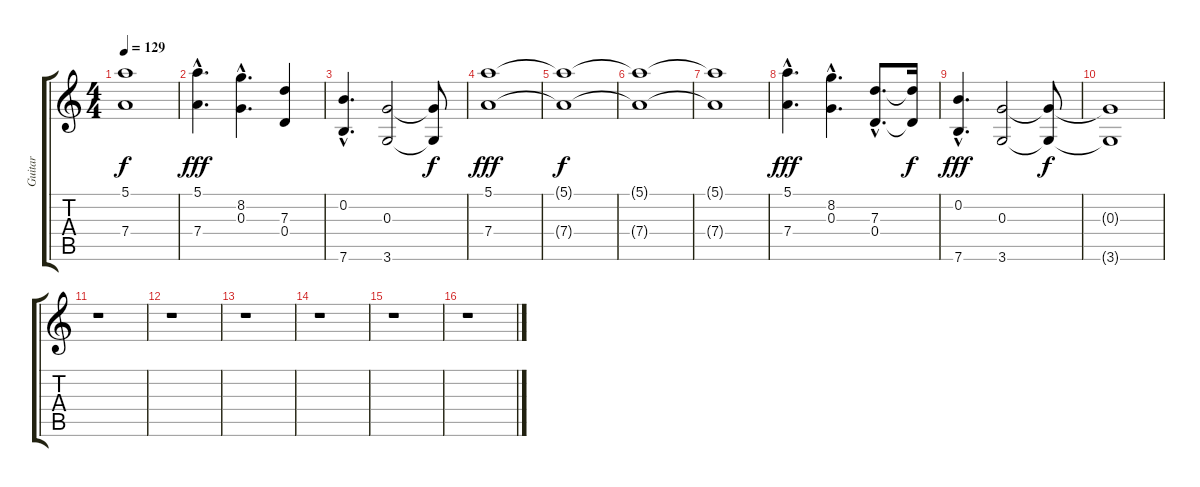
\track ("Guitar" "Guitar") {instrument distortionguitar}
\staff {score tabs}
\tuning (E4 B3 G3 D3 A2 E2) {hide}
\ts (4 4)
\tempo 129
\clef g2
\ks c
(5.1{t} 7.4{t}).1{dy f} |
(5.1{hac} 7.4{hac}).4{d dy fff} (8.2{hac} 0.3{hac}).4{d} (7.3 0.4).4 |
(0.2{hac} 7.6{hac}).4{d} (0.3 3.6).2 (0.3{t} 3.6{t}).8{dy f} |
(5.1 7.4).1{dy fff} |
(5.1{t} 7.4{t}).1{dy f} |
(5.1{t} 7.4{t}).1 |
(5.1{t} 7.4{t}).1 |
(5.1{hac} 7.4{hac}).4{d dy fff} (8.2{hac} 0.3{hac}).4{d} (7.3{hac} 0.4{hac}).8{d} (7.3{t} 0.4{t}).16{dy f} |
(0.2{hac} 7.6{hac}).4{d dy fff} (0.3 3.6).2 (0.3{t} 3.6{t}).8{dy f volume 4} |
(0.3{t} 3.6{t}).1 |
r.1 |
r.1 |
r.1 |
r.1 |
r.1 |
r.1
